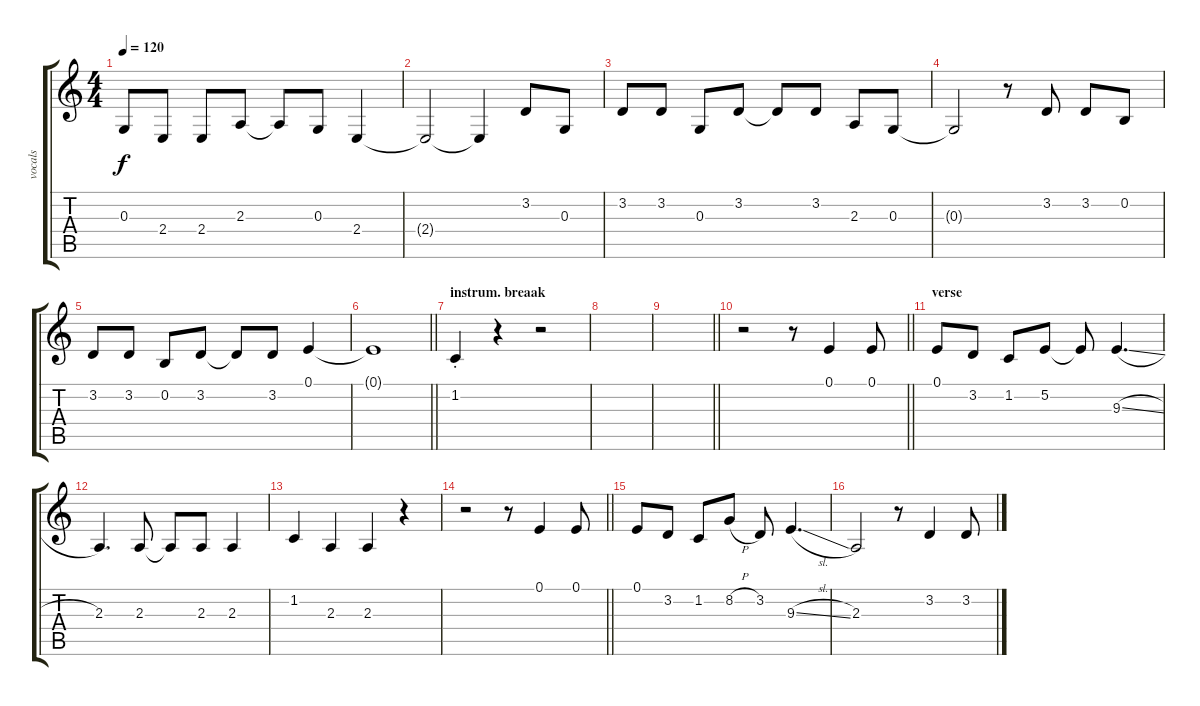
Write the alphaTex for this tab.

\track ("vocals" "vocals") {instrument lead2sawtooth}
\staff {score tabs}
\tuning (E4 B3 G3 D3 A2 E2) {hide}
\ts (4 4)
\tempo 120
\clef g2
\ks c
0.3.8{dy f} 2.4.8 2.4.8 2.3.8 2.3{t}.8 0.3.8 2.4.4 |
2.4{t}.2 2.4{t}.4 3.2.8 0.3.8 |
3.2.8 3.2.8 0.3.8 3.2.8 3.2{t}.8 3.2.8 2.3.8 0.3.8 |
0.3{t}.2 r.8 3.2.8 3.2.8 0.2.8 |
3.2.8 3.2.8 0.2.8 3.2.8 3.2{t}.8 3.2.8 0.1.4 |
\barLineRight lightlight
0.1{t}.1 |
\section ("" "instrum. breaak")
1.2{st}.4 r.4 r.2 |
|
\barLineRight lightlight
|
\barLineRight lightlight
r.2 r.8 0.1.4 0.1.8 |
\section ("" "verse")
0.1.8 3.2.8 1.2.8 5.2.8 5.2{t}.8 9.3{sl}.4{d} |
2.3.4{d} 2.3.8 2.3{t}.8 2.3.8 2.3.4 |
1.2.4 2.3.4 2.3.4 r.4 |
\barLineRight lightlight
r.2 r.8 0.1.4 0.1.8 |
0.1.8 3.2.8 1.2.8 8.2{h}.8 3.2.8 9.3{sl}.4{d} |
2.3.2 r.8 3.2.4 3.2.8
